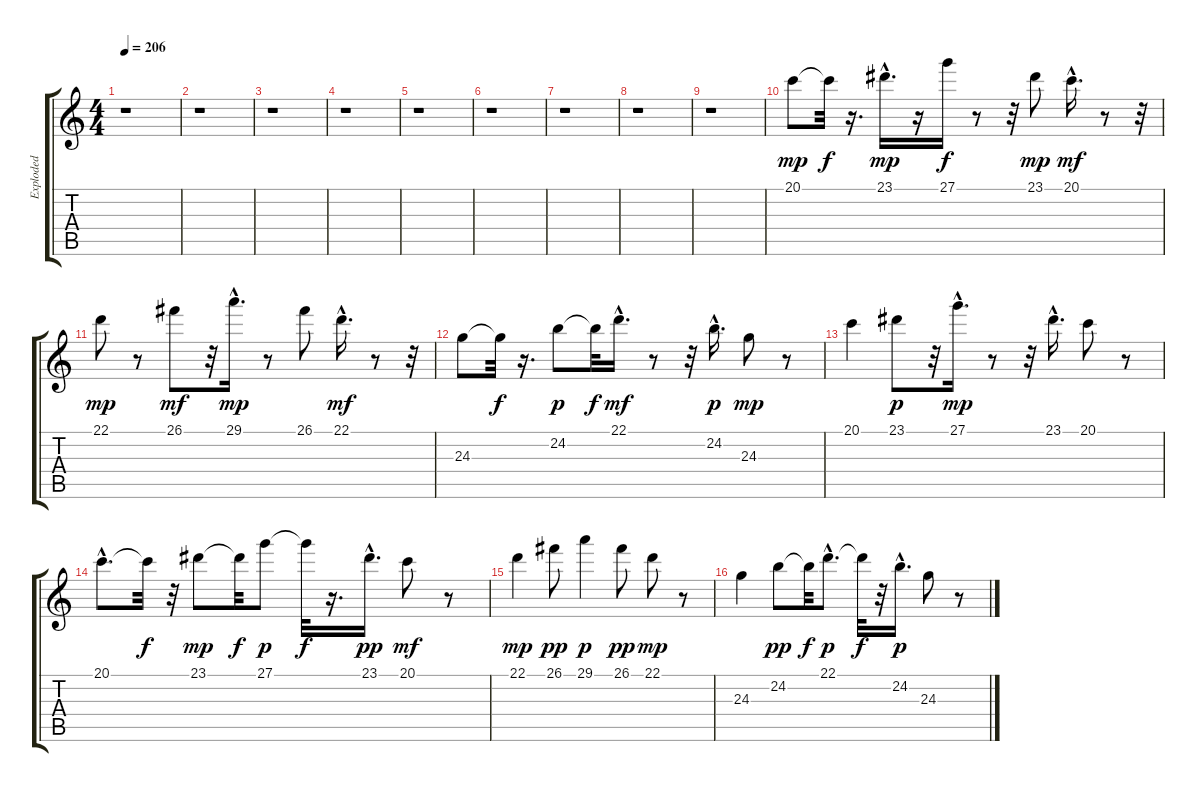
\track ("Exploded" "Exploded") {instrument vibraphone}
\staff {score tabs}
\tuning (E4 B3 G3 D3 A2 E2) {hide}
\ts (4 4)
\tempo 206
\clef g2
\ks c
r.1{dy f} |
r.1 |
r.1 |
r.1 |
r.1 |
r.1 |
r.1 |
r.1 |
r.1 |
20.1.8{dy mp} 20.1{t}.32{dy f} r.16{d} 23.1{hac}.16{d dy mp} r.16 27.1.16{dy f} r.8 r.32 23.1.8{dy mp} 20.1{hac}.16{d dy mf} r.8 r.32 |
22.1.8{dy mp} r.8 26.1.8{dy mf} r.32 29.1{hac}.16{d dy mp} r.8 26.1.8 22.1{hac}.16{d dy mf} r.8 r.32 |
24.3.8 24.3{t}.32{dy f} r.16{d} 24.2.8{dy p} 24.2{t}.32{dy f} 22.1{hac}.16{d dy mf} r.8 r.32 24.2{hac}.16{d dy p} 24.3.8{dy mp} r.8 |
20.1.4 23.1.8{dy p} r.32 27.1{hac}.16{d dy mp} r.8 r.32 23.1{hac}.16{d} 20.1.8 r.8 |
20.1{hac}.8{d} 20.1{t}.32{dy f} r.32 23.1.8{dy mp} 23.1{t}.32{dy f} 27.1.8{dy p} 27.1{t}.32{dy f} r.16{d} 23.1{hac}.16{d dy pp} 20.1.8{dy mf} r.8 |
22.1.4{dy mp} 26.1.8{dy pp} 29.1.4{dy p} 26.1.8{dy pp} 22.1.8{dy mp} r.8 |
24.3.4 24.2.8{dy pp} 24.2{t}.32{dy f} 22.1{hac}.8{d dy p} 22.1{t}.32{dy f} r.32 24.2{hac}.16{d dy p} 24.3.8 r.8
